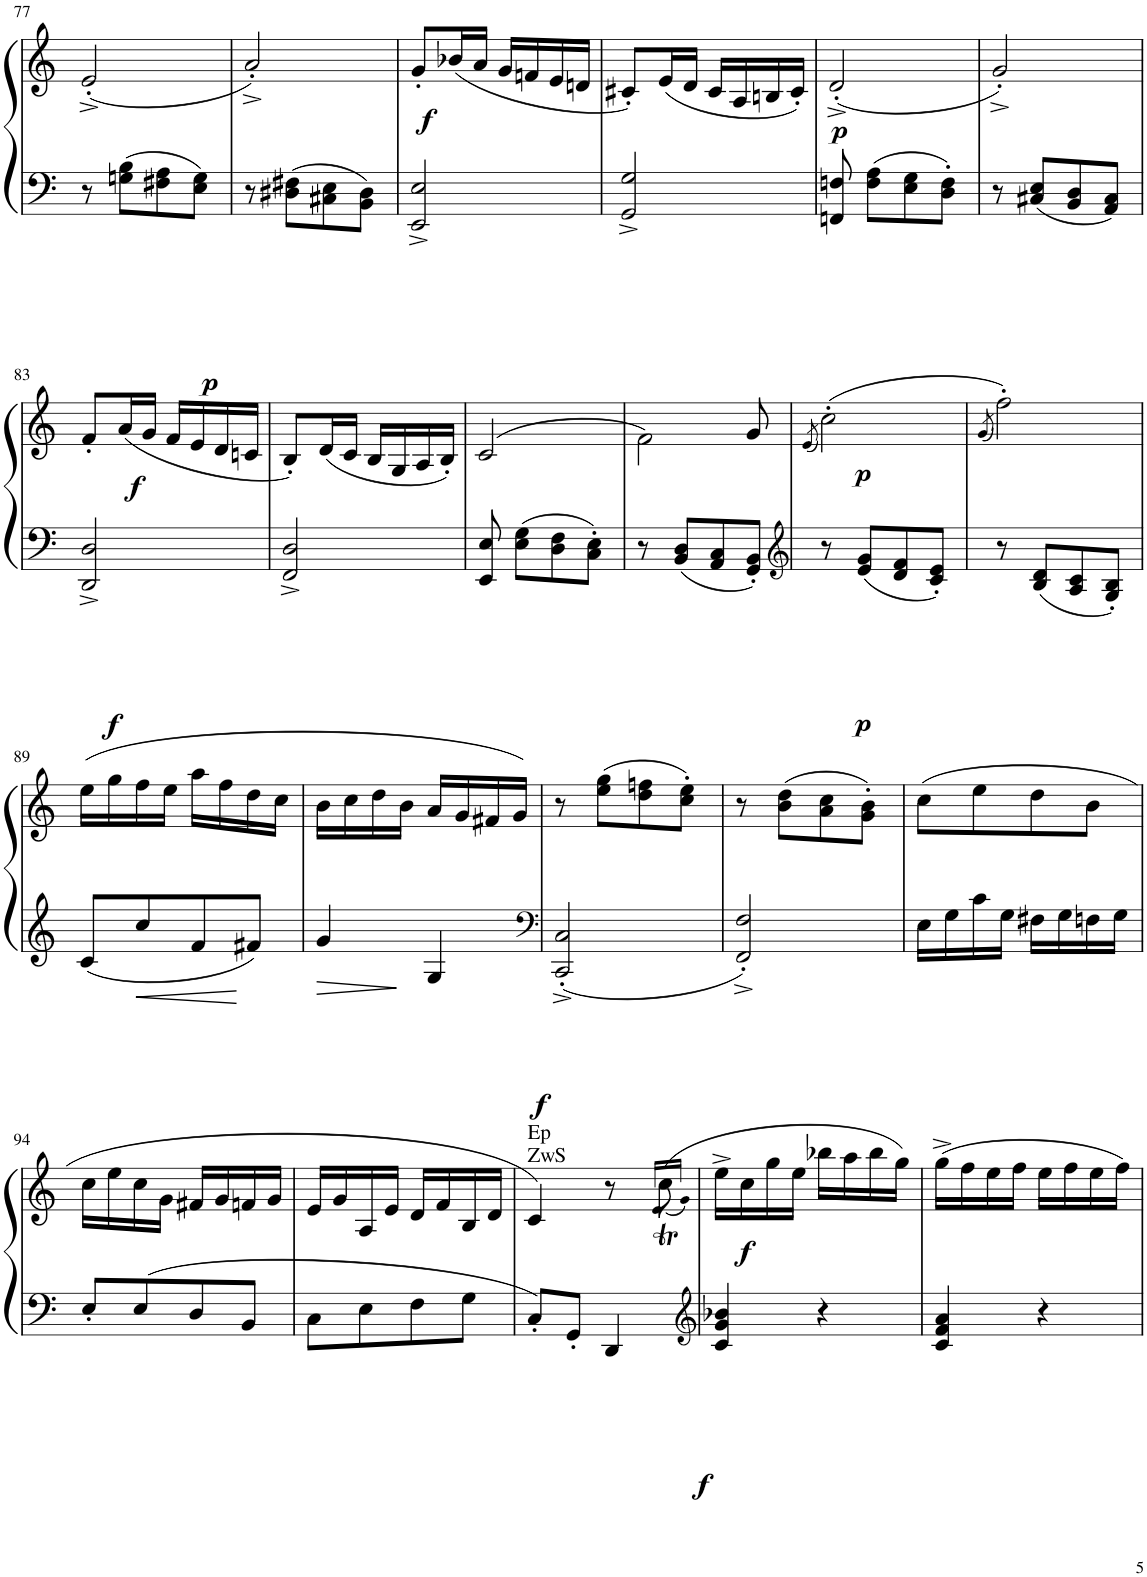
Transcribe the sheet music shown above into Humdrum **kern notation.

**kern	**kern	**dynam
*part1	*part1	*part1
*staff2	*staff1	*staff1/2
*I"Piano	*	*
*I'Pno	*	*
!!LO:PB:g=z
*clefF4	*clefG2	*
*k[]	*k[]	*
*M2/4	*M2/4	*
=77	=77	=77
8r	(2e'^/	.
!	!	!LO:DY:b=2
8Gn\ 8B\L	.	p
8F#X\ 8A\	.	.
8E\ 8G\J	.	.
=78	=78	=78
8r	2a'^/)	.
8D#X\ 8F#X\L	.	.
8C#X\ 8E\	.	.
8BB\ 8D#\J	.	.
=79	=79	=79
!	!	!LO:DY:b
2EE/^ 2E/^	8g'/L	f
.	(16b-X/L	.
.	16a/JJ	.
.	16g/LL	.
.	16fn/	.
.	16e/	.
.	16dn/JJ	.
=80	=80	=80
2GG/^ 2G/^	8c#X'/L)	.
.	(16e/L	.
.	16d/JJ	.
.	16c#/LL	.
.	16A/	.
.	16Bn/	.
.	16c#'/JJ)	.
=81	=81	=81
!	!	!LO:DY:b
8FFn/ 8Fn/	(2d'^/	p
8F\ 8A\L	.	.
8E\ 8G\	.	.
8D\' 8F\'J	.	.
=82	=82	=82
8r	2g'^/)	.
8C#X/ 8E/L	.	.
8BB/ 8D/	.	.
8AA/ 8C#/J	.	.
!!LO:LB:g=z
=83	=83	=83
!	!	!LO:DY:b=2
!	!	!LO:DY:n=1:b
2DD/^ 2D/^	8f'/L	f f
.	(16a/L	.
.	16g/JJ	.
.	16f/LL	.
.	16e/	.
.	16d/	.
.	16cn/JJ	.
=84	=84	=84
2FF/^ 2D/^	8B'/L)	.
.	(16d/L	.
.	16c/JJ	.
.	16B/LL	.
.	16G/	.
.	16A/	.
.	16B'/JJ)	.
=85	=85	=85
8EE/ 8E/	(2c/	.
8E\ 8G\L	.	.
8D\ 8F\	.	.
8C\' 8E\'J	.	.
=86	=86	=86
*	*^	*
8r	2f\)	4.ryy	.
8BB/ 8D/L	.	.	.
8AA/ 8C/	.	.	.
!	!	!	!LO:DY:b
8GG/' 8BB/'J	.	8g/	p
*	*v	*v	*
=87	=87	=87
*clefG2	*	*
.	(8qe/	.
!	!	!LO:DY:b=2
8r	(2cc'\)	p
8e/ 8g/L	.	.
8d/ 8f/	.	.
8c/' 8e/'J	.	.
=88	=88	=88
.	(8qg/	.
8r	2ff'\))	.
8B/ 8d/L	.	.
8A/ 8c/	.	.
8G/' 8B/'J	.	.
!!LO:LB:g=z
=89	=89	=89
8c/L	(16ee\LL	.
.	16gg\	.
8cc/	16ff\	.
.	16ee\JJ	.
8f/	16aa\LL	.
.	16ff\	.
8f#X/J	16dd\	.
.	16cc\JJ	.
=90	=90	=90
4g/	16b\LL	.
.	16cc\	.
.	16dd\	.
.	16b\JJ	.
4G/	16a/LL	.
.	16g/	.
.	16f#X/	.
.	16g/JJ)	.
=91	=91	=91
*clefF4	*	*
!	!	!LO:DY:b=2
2CC/'^ 2C/'^	8r	f
.	(8ee\ 8gg\L	.
.	8dd\ 8ffn\	.
.	8cc\' 8ee\'J)	.
=92	=92	=92
2FF/'^ 2F/'^	8r	.
.	(8b\ 8dd\L	.
.	8a\ 8cc\	.
.	8g\' 8b\'J)	.
=93	=93	=93
16E\LL	(8cc\L	.
16G\	.	.
16c\	8ee\	.
16G\JJ	.	.
16F#X\LL	8dd\	.
16G\	.	.
16Fn\	8b\J	.
16G\JJ	.	.
!!LO:LB:g=z
=94	=94	=94
8E'/L	16cc\LL	.
.	16ee\	.
8E/	16cc\	.
.	16g\JJ	.
8D/	16f#X/LL	.
.	16g/	.
8BB/J	16fn/	.
.	16g/JJ	.
=95	=95	=95
8C\L	16e/LL	.
.	16g/	.
8E\	16A/	.
.	16e/JJ	.
8F\	16d/LL	.
.	16f/	.
8G\J	16B/	.
.	16d/JJ	.
=96	=96	=96
*	*^	*
!	!LO:TX:a:t=Ep	!	!
!	!LO:TX:a:t=ZwS	!	!
8C'/L	4c/)	4.ryy	.
8GG'/J	.	.	.
4DD/	8r	.	.
!	!	!	!LO:DY:b
.	((8ccT\	16b!/LL	f
.	.	16cc!/JJ)	.
*	*v	*v	*
=97	=97	=97
*clefG2	*	*
*	*^	*
!	!	!	!LO:DY:b=2
*	*v	*v	*
4c/ 4g/ 4b-X/	16ee^\LL	f
.	16cc\	.
.	16gg\	.
.	16ee\JJ	.
4r	16bb-X\LL	.
.	16aa\	.
.	16bb-\	.
.	16gg\JJ)	.
=98	=98	=98
4c/ 4f/ 4a/	(16gg^\LL	.
.	16ff\	.
.	16ee\	.
.	16ff\JJ	.
4r	16ee\LL	.
.	16ff\	.
.	16ee\	.
.	16ff\JJ)	.
=	=	=
*-	*-	*-
